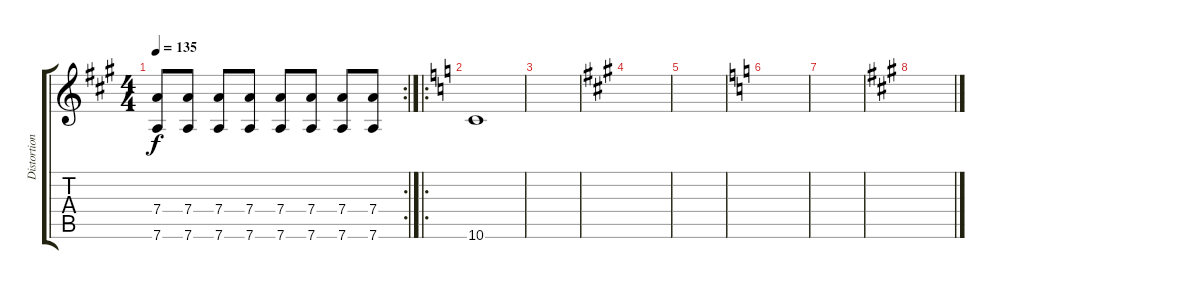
\track ("Distortion guitar" "Distortion") {instrument distortionguitar}
\staff {score tabs}
\tuning (E4 B3 G3 D3 A2 D2) {hide}
\rc 2
\ts (4 4)
\tempo 135
\clef g2
\ks a
(7.4 7.6).8{dy f} (7.4 7.6).8 (7.4 7.6).8 (7.4 7.6).8 (7.4 7.6).8 (7.4 7.6).8 (7.4 7.6).8 (7.4 7.6).8 |
\ro
\ks c
10.6.1{volume 7} |
|
\ks a
|
|
\ks c
|
|
\ks a
